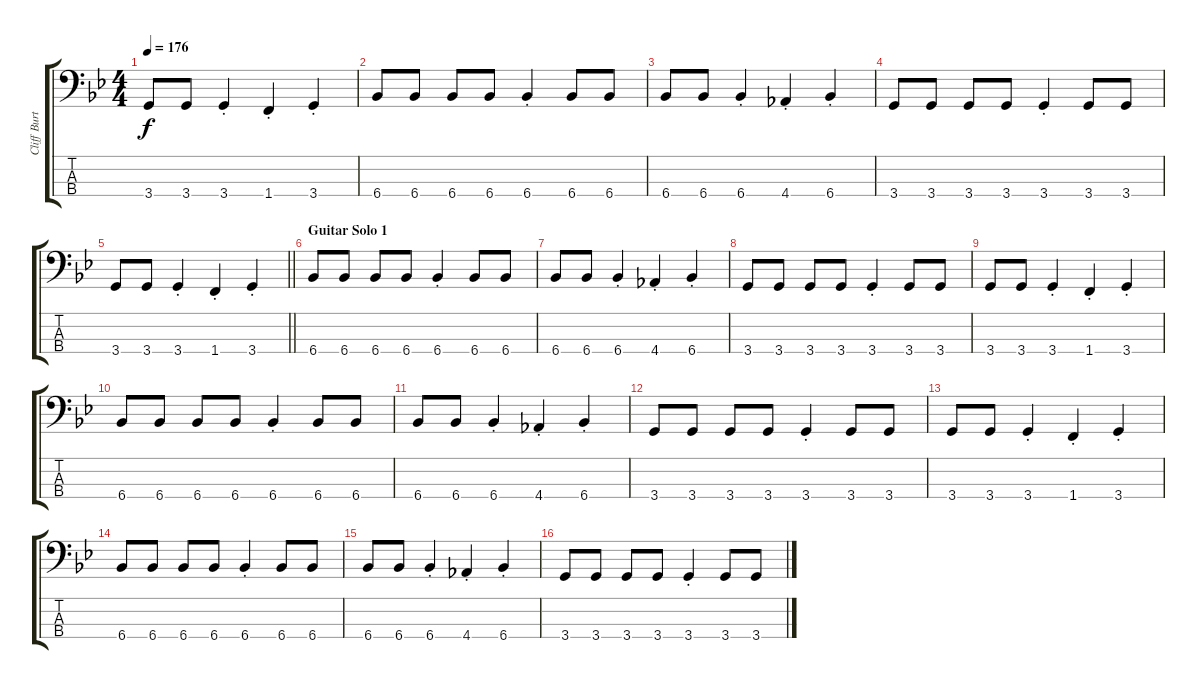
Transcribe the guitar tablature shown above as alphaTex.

\track ("Cliff Burton" "Cliff Burt") {instrument electricbassfinger}
\staff {score tabs}
\tuning (G2 D2 A1 E1) {hide}
\ts (4 4)
\tempo 176
\clef f4
\ks bb
3.4.8{dy f} 3.4.8 3.4{st}.4 1.4{st}.4 3.4{st}.4 |
6.4.8 6.4.8 6.4.8 6.4.8 6.4{st}.4 6.4.8 6.4.8 |
6.4.8 6.4.8 6.4{st}.4 4.4{st}.4 6.4{st}.4 |
3.4.8 3.4.8 3.4.8 3.4.8 3.4{st}.4 3.4.8 3.4.8 |
\barLineRight lightlight
3.4.8 3.4.8 3.4{st}.4 1.4{st}.4 3.4{st}.4 |
\section ("" "Guitar Solo 1")
6.4.8{volume 6} 6.4.8 6.4.8 6.4.8 6.4{st}.4 6.4.8 6.4.8 |
6.4.8 6.4.8 6.4{st}.4 4.4{st}.4 6.4{st}.4 |
3.4.8 3.4.8 3.4.8 3.4.8 3.4{st}.4 3.4.8 3.4.8 |
3.4.8 3.4.8 3.4{st}.4 1.4{st}.4 3.4{st}.4 |
6.4.8 6.4.8 6.4.8 6.4.8 6.4{st}.4 6.4.8 6.4.8 |
6.4.8 6.4.8 6.4{st}.4 4.4{st}.4 6.4{st}.4 |
3.4.8 3.4.8 3.4.8 3.4.8 3.4{st}.4 3.4.8 3.4.8 |
3.4.8 3.4.8 3.4{st}.4 1.4{st}.4 3.4{st}.4 |
6.4.8 6.4.8 6.4.8 6.4.8 6.4{st}.4 6.4.8 6.4.8 |
6.4.8 6.4.8 6.4{st}.4 4.4{st}.4 6.4{st}.4 |
3.4.8 3.4.8 3.4.8 3.4.8 3.4{st}.4 3.4.8 3.4.8
